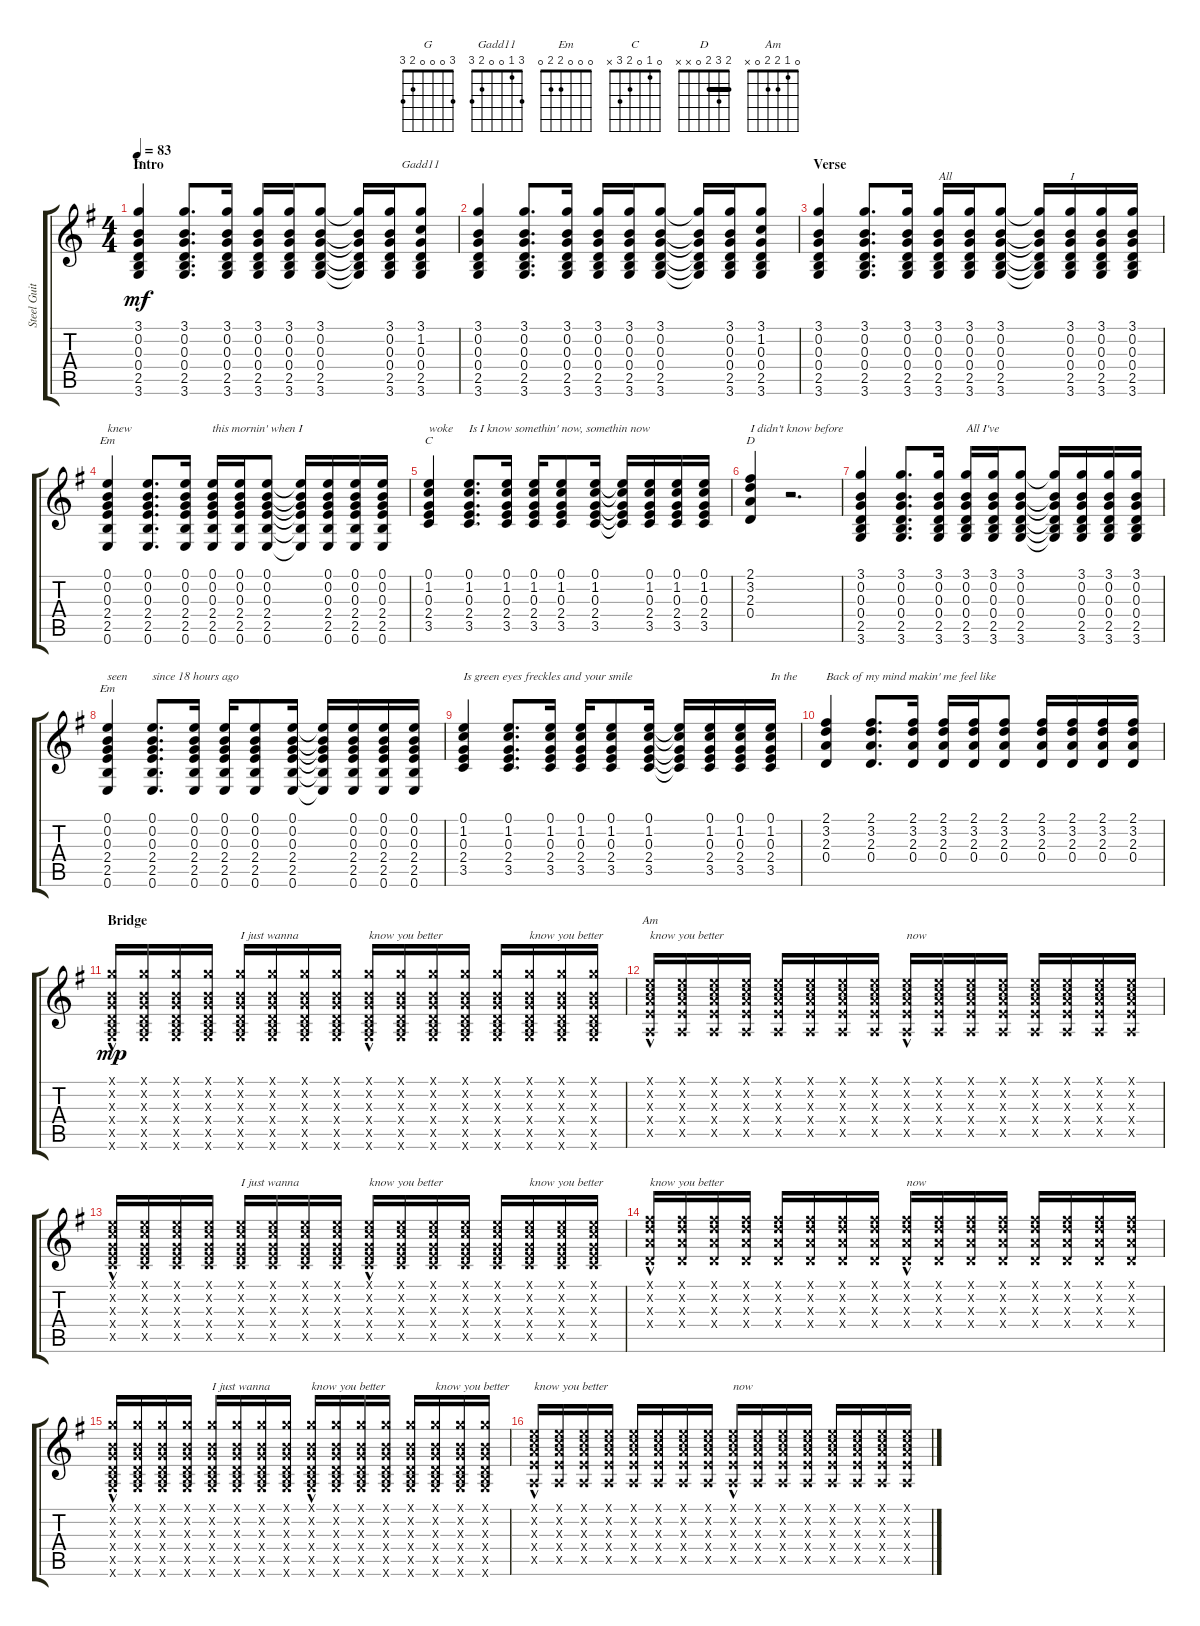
\track ("Steel Guitar" "Steel Guit") {instrument acousticguitarsteel}
\staff {score tabs}
\tuning (E4 B3 G3 D3 A2 E2) {hide}
\chord ("G" 3 0 0 0 2 3)
\chord ("Gadd11" 3 1 0 0 2 3)
\chord ("Em" x x 0 2 2 0)
\chord ("C" 0 1 0 2 3 x)
\chord ("D" 2 3 2 0 x x) {barre 2}
\chord ("Em" 0 0 0 2 2 0)
\chord ("Am" 0 1 2 2 0 x)
\ts (4 4)
\section ("" "Intro")
\tempo 83
\clef g2
\ks g
(3.1 0.2 0.3 0.4 2.5 3.6).4{ch "G" dy mf instrument acousticguitarsteel} (3.1 0.2 0.3 0.4 2.5 3.6).8{d} (3.1 0.2 0.3 0.4 2.5 3.6).16 (3.1 0.2 0.3 0.4 2.5 3.6).16 (3.1 0.2 0.3 0.4 2.5 3.6).16 (3.1 0.2 0.3 0.4 2.5 3.6).8 (3.1{t} 0.2{t} 0.3{t} 0.4{t} 2.5{t} 3.6{t}).16 (3.1 0.2 0.3 0.4 2.5 3.6).16 (3.1 1.2 0.3 0.4 2.5 3.6).8{ch "Gadd11"} |
(3.1 0.2 0.3 0.4 2.5 3.6).4 (3.1 0.2 0.3 0.4 2.5 3.6).8{d} (3.1 0.2 0.3 0.4 2.5 3.6).16 (3.1 0.2 0.3 0.4 2.5 3.6).16 (3.1 0.2 0.3 0.4 2.5 3.6).16 (3.1 0.2 0.3 0.4 2.5 3.6).8 (3.1{t} 0.2{t} 0.3{t} 0.4{t} 2.5{t} 3.6{t}).16 (3.1 0.2 0.3 0.4 2.5 3.6).16 (3.1 1.2 0.3 0.4 2.5 3.6).8 |
\section ("" "Verse")
(3.1 0.2 0.3 0.4 2.5 3.6).4 (3.1 0.2 0.3 0.4 2.5 3.6).8{d} (3.1 0.2 0.3 0.4 2.5 3.6).16 (3.1 0.2 0.3 0.4 2.5 3.6).16{txt "All "} (3.1 0.2 0.3 0.4 2.5 3.6).16 (3.1 0.2 0.3 0.4 2.5 3.6).8 (3.1{t} 0.2{t} 0.3{t} 0.4{t} 2.5{t} 3.6{t}).16 (3.1 0.2 0.3 0.4 2.5 3.6).16{txt "I"} (3.1 0.2 0.3 0.4 2.5 3.6).16 (3.1 0.2 0.3 0.4 2.5 3.6).16 |
(0.1 0.2 0.3 2.4 2.5 0.6).4{ch "Em" txt "knew"} (0.1 0.2 0.3 2.4 2.5 0.6).8{d} (0.1 0.2 0.3 2.4 2.5 0.6).16 (0.1 0.2 0.3 2.4 2.5 0.6).16{txt "this mornin' when I"} (0.1 0.2 0.3 2.4 2.5 0.6).16 (0.1 0.2 0.3 2.4 2.5 0.6).8 (0.1{t} 0.2{t} 0.3{t} 2.4{t} 2.5{t} 0.6{t}).16 (0.1 0.2 0.3 2.4 2.5 0.6).16 (0.1 0.2 0.3 2.4 2.5 0.6).16 (0.1 0.2 0.3 2.4 2.5 0.6).16 |
(0.1 1.2 0.3 2.4 3.5).4{ch "C" txt "woke"} (0.1 1.2 0.3 2.4 3.5).8{d txt "Is I know somethin' now, somethin now"} (0.1 1.2 0.3 2.4 3.5).16 (0.1 1.2 0.3 2.4 3.5).16 (0.1 1.2 0.3 2.4 3.5).8 (0.1 1.2 0.3 2.4 3.5).16 (0.1{t} 1.2{t} 0.3{t} 2.4{t} 3.5{t}).16 (0.1 1.2 0.3 2.4 3.5).16 (0.1 1.2 0.3 2.4 3.5).16 (0.1 1.2 0.3 2.4 3.5).16 |
(2.1 3.2 2.3 0.4).4{ch "D" txt "I didn't know before"} r.2{d} |
(3.1 0.2 0.3 0.4 2.5 3.6).4 (3.1 0.2 0.3 0.4 2.5 3.6).8{d} (3.1 0.2 0.3 0.4 2.5 3.6).16 (3.1 0.2 0.3 0.4 2.5 3.6).16{txt "All I've"} (3.1 0.2 0.3 0.4 2.5 3.6).16 (3.1 0.2 0.3 0.4 2.5 3.6).8 (3.1{t} 0.2{t} 0.3{t} 0.4{t} 2.5{t} 3.6{t}).16 (3.1 0.2 0.3 0.4 2.5 3.6).16 (3.1 0.2 0.3 0.4 2.5 3.6).16 (3.1 0.2 0.3 0.4 2.5 3.6).16 |
(0.1 0.2 0.3 2.4 2.5 0.6).4{ch "Em" txt "seen"} (0.1 0.2 0.3 2.4 2.5 0.6).8{d txt "since 18 hours ago"} (0.1 0.2 0.3 2.4 2.5 0.6).16 (0.1 0.2 0.3 2.4 2.5 0.6).16 (0.1 0.2 0.3 2.4 2.5 0.6).8 (0.1 0.2 0.3 2.4 2.5 0.6).16 (0.1{t} 0.2{t} 0.3{t} 2.4{t} 2.5{t} 0.6{t}).16 (0.1 0.2 0.3 2.4 2.5 0.6).16 (0.1 0.2 0.3 2.4 2.5 0.6).16 (0.1 0.2 0.3 2.4 2.5 0.6).16 |
(0.1 1.2 0.3 2.4 3.5).4{txt "Is green eyes freckles and your smile"} (0.1 1.2 0.3 2.4 3.5).8{d} (0.1 1.2 0.3 2.4 3.5).16 (0.1 1.2 0.3 2.4 3.5).16 (0.1 1.2 0.3 2.4 3.5).8 (0.1 1.2 0.3 2.4 3.5).16 (0.1{t} 1.2{t} 0.3{t} 2.4{t} 3.5{t}).16 (0.1 1.2 0.3 2.4 3.5).16 (0.1 1.2 0.3 2.4 3.5).16 (0.1 1.2 0.3 2.4 3.5).16{txt "In the"} |
(2.1 3.2 2.3 0.4).4{txt "Back of my mind makin' me feel like"} (2.1 3.2 2.3 0.4).8{d} (2.1 3.2 2.3 0.4).16 (2.1 3.2 2.3 0.4).16 (2.1 3.2 2.3 0.4).16 (2.1 3.2 2.3 0.4).8 (2.1 3.2 2.3 0.4).16 (2.1 3.2 2.3 0.4).16 (2.1 3.2 2.3 0.4).16 (2.1 3.2 2.3 0.4).16 |
\section ("" "Bridge")
(3.1{hac x} 0.2{hac x} 0.3{hac x} 0.4{hac x} 2.5{hac x} 3.6{hac x}).16{dy mp} (3.1{x} 0.2{x} 0.3{x} 0.4{x} 2.5{x} 3.6{x}).16 (3.1{x} 0.2{x} 0.3{x} 0.4{x} 2.5{x} 3.6{x}).16 (3.1{x} 0.2{x} 0.3{x} 0.4{x} 2.5{x} 3.6{x}).16 (3.1{x} 0.2{x} 0.3{x} 0.4{x} 2.5{x} 3.6{x}).16{txt "I just wanna "} (3.1{x} 0.2{x} 0.3{x} 0.4{x} 2.5{x} 3.6{x}).16 (3.1{x} 0.2{x} 0.3{x} 0.4{x} 2.5{x} 3.6{x}).16 (3.1{x} 0.2{x} 0.3{x} 0.4{x} 2.5{x} 3.6{x}).16 (3.1{hac x} 0.2{hac x} 0.3{hac x} 0.4{hac x} 2.5{hac x} 3.6{hac x}).16{txt "know you better"} (3.1{x} 0.2{x} 0.3{x} 0.4{x} 2.5{x} 3.6{x}).16 (3.1{x} 0.2{x} 0.3{x} 0.4{x} 2.5{x} 3.6{x}).16 (3.1{x} 0.2{x} 0.3{x} 0.4{x} 2.5{x} 3.6{x}).16 (3.1{x} 0.2{x} 0.3{x} 0.4{x} 2.5{x} 3.6{x}).16 (3.1{x} 0.2{x} 0.3{x} 0.4{x} 2.5{x} 3.6{x}).16{txt "know you better"} (3.1{x} 0.2{x} 0.3{x} 0.4{x} 2.5{x} 3.6{x}).16 (3.1{x} 0.2{x} 0.3{x} 0.4{x} 2.5{x} 3.6{x}).16 |
(0.1{hac x} 1.2{hac x} 2.3{hac x} 2.4{hac x} 0.5{hac x}).16{ch "Am" txt "know you better"} (0.1{x} 1.2{x} 2.3{x} 2.4{x} 0.5{x}).16 (0.1{x} 1.2{x} 2.3{x} 2.4{x} 0.5{x}).16 (0.1{x} 1.2{x} 2.3{x} 2.4{x} 0.5{x}).16 (0.1{x} 1.2{x} 2.3{x} 2.4{x} 0.5{x}).16 (0.1{x} 1.2{x} 2.3{x} 2.4{x} 0.5{x}).16 (0.1{x} 1.2{x} 2.3{x} 2.4{x} 0.5{x}).16 (0.1{x} 1.2{x} 2.3{x} 2.4{x} 0.5{x}).16 (0.1{hac x} 1.2{hac x} 2.3{hac x} 2.4{hac x} 0.5{hac x}).16{txt "now"} (0.1{x} 1.2{x} 2.3{x} 2.4{x} 0.5{x}).16 (0.1{x} 1.2{x} 2.3{x} 2.4{x} 0.5{x}).16 (0.1{x} 1.2{x} 2.3{x} 2.4{x} 0.5{x}).16 (0.1{x} 1.2{x} 2.3{x} 2.4{x} 0.5{x}).16 (0.1{x} 1.2{x} 2.3{x} 2.4{x} 0.5{x}).16 (0.1{x} 1.2{x} 2.3{x} 2.4{x} 0.5{x}).16 (0.1{x} 1.2{x} 2.3{x} 2.4{x} 0.5{x}).16 |
(0.1{hac x} 1.2{hac x} 0.3{hac x} 2.4{hac x} 3.5{hac x}).16 (0.1{x} 1.2{x} 0.3{x} 2.4{x} 3.5{x}).16 (0.1{x} 1.2{x} 0.3{x} 2.4{x} 3.5{x}).16 (0.1{x} 1.2{x} 0.3{x} 2.4{x} 3.5{x}).16 (0.1{x} 1.2{x} 0.3{x} 2.4{x} 3.5{x}).16{txt "I just wanna"} (0.1{x} 1.2{x} 0.3{x} 2.4{x} 3.5{x}).16 (0.1{x} 1.2{x} 0.3{x} 2.4{x} 3.5{x}).16 (0.1{x} 1.2{x} 0.3{x} 2.4{x} 3.5{x}).16 (0.1{hac x} 1.2{hac x} 0.3{hac x} 2.4{hac x} 3.5{hac x}).16{txt "know you better"} (0.1{x} 1.2{x} 0.3{x} 2.4{x} 3.5{x}).16 (0.1{x} 1.2{x} 0.3{x} 2.4{x} 3.5{x}).16 (0.1{x} 1.2{x} 0.3{x} 2.4{x} 3.5{x}).16 (0.1{x} 1.2{x} 0.3{x} 2.4{x} 3.5{x}).16 (0.1{x} 1.2{x} 0.3{x} 2.4{x} 3.5{x}).16{txt "know you better"} (0.1{x} 1.2{x} 0.3{x} 2.4{x} 3.5{x}).16 (0.1{x} 1.2{x} 0.3{x} 2.4{x} 3.5{x}).16 |
(2.1{hac x} 3.2{hac x} 2.3{hac x} 0.4{hac x}).16{txt "know you better"} (2.1{x} 3.2{x} 2.3{x} 0.4{x}).16 (2.1{x} 3.2{x} 2.3{x} 0.4{x}).16 (2.1{x} 3.2{x} 2.3{x} 0.4{x}).16 (2.1{x} 3.2{x} 2.3{x} 0.4{x}).16 (2.1{x} 3.2{x} 2.3{x} 0.4{x}).16 (2.1{x} 3.2{x} 2.3{x} 0.4{x}).16 (2.1{x} 3.2{x} 2.3{x} 0.4{x}).16 (2.1{hac x} 3.2{hac x} 2.3{hac x} 0.4{hac x}).16{txt "now"} (2.1{x} 3.2{x} 2.3{x} 0.4{x}).16 (2.1{x} 3.2{x} 2.3{x} 0.4{x}).16 (2.1{x} 3.2{x} 2.3{x} 0.4{x}).16 (2.1{x} 3.2{x} 2.3{x} 0.4{x}).16 (2.1{x} 3.2{x} 2.3{x} 0.4{x}).16 (2.1{x} 3.2{x} 2.3{x} 0.4{x}).16 (2.1{x} 3.2{x} 2.3{x} 0.4{x}).16 |
(3.1{hac x} 0.2{hac x} 0.3{hac x} 0.4{hac x} 2.5{hac x} 3.6{hac x}).16 (3.1{x} 0.2{x} 0.3{x} 0.4{x} 2.5{x} 3.6{x}).16 (3.1{x} 0.2{x} 0.3{x} 0.4{x} 2.5{x} 3.6{x}).16 (3.1{x} 0.2{x} 0.3{x} 0.4{x} 2.5{x} 3.6{x}).16 (3.1{x} 0.2{x} 0.3{x} 0.4{x} 2.5{x} 3.6{x}).16{txt "I just wanna"} (3.1{x} 0.2{x} 0.3{x} 0.4{x} 2.5{x} 3.6{x}).16 (3.1{x} 0.2{x} 0.3{x} 0.4{x} 2.5{x} 3.6{x}).16 (3.1{x} 0.2{x} 0.3{x} 0.4{x} 2.5{x} 3.6{x}).16 (3.1{hac x} 0.2{hac x} 0.3{hac x} 0.4{hac x} 2.5{hac x} 3.6{hac x}).16{txt "know you better"} (3.1{x} 0.2{x} 0.3{x} 0.4{x} 2.5{x} 3.6{x}).16 (3.1{x} 0.2{x} 0.3{x} 0.4{x} 2.5{x} 3.6{x}).16 (3.1{x} 0.2{x} 0.3{x} 0.4{x} 2.5{x} 3.6{x}).16 (3.1{x} 0.2{x} 0.3{x} 0.4{x} 2.5{x} 3.6{x}).16 (3.1{x} 0.2{x} 0.3{x} 0.4{x} 2.5{x} 3.6{x}).16{txt "know you better"} (3.1{x} 0.2{x} 0.3{x} 0.4{x} 2.5{x} 3.6{x}).16 (3.1{x} 0.2{x} 0.3{x} 0.4{x} 2.5{x} 3.6{x}).16 |
(0.1{hac x} 1.2{hac x} 2.3{hac x} 2.4{hac x} 0.5{hac x}).16{txt "know you better"} (0.1{x} 1.2{x} 2.3{x} 2.4{x} 0.5{x}).16 (0.1{x} 1.2{x} 2.3{x} 2.4{x} 0.5{x}).16 (0.1{x} 1.2{x} 2.3{x} 2.4{x} 0.5{x}).16 (0.1{x} 1.2{x} 2.3{x} 2.4{x} 0.5{x}).16 (0.1{x} 1.2{x} 2.3{x} 2.4{x} 0.5{x}).16 (0.1{x} 1.2{x} 2.3{x} 2.4{x} 0.5{x}).16 (0.1{x} 1.2{x} 2.3{x} 2.4{x} 0.5{x}).16 (0.1{hac x} 1.2{hac x} 2.3{hac x} 2.4{hac x} 0.5{hac x}).16{txt "now"} (0.1{x} 1.2{x} 2.3{x} 2.4{x} 0.5{x}).16 (0.1{x} 1.2{x} 2.3{x} 2.4{x} 0.5{x}).16 (0.1{x} 1.2{x} 2.3{x} 2.4{x} 0.5{x}).16 (0.1{x} 1.2{x} 2.3{x} 2.4{x} 0.5{x}).16 (0.1{x} 1.2{x} 2.3{x} 2.4{x} 0.5{x}).16 (0.1{x} 1.2{x} 2.3{x} 2.4{x} 0.5{x}).16 (0.1{x} 1.2{x} 2.3{x} 2.4{x} 0.5{x}).16
